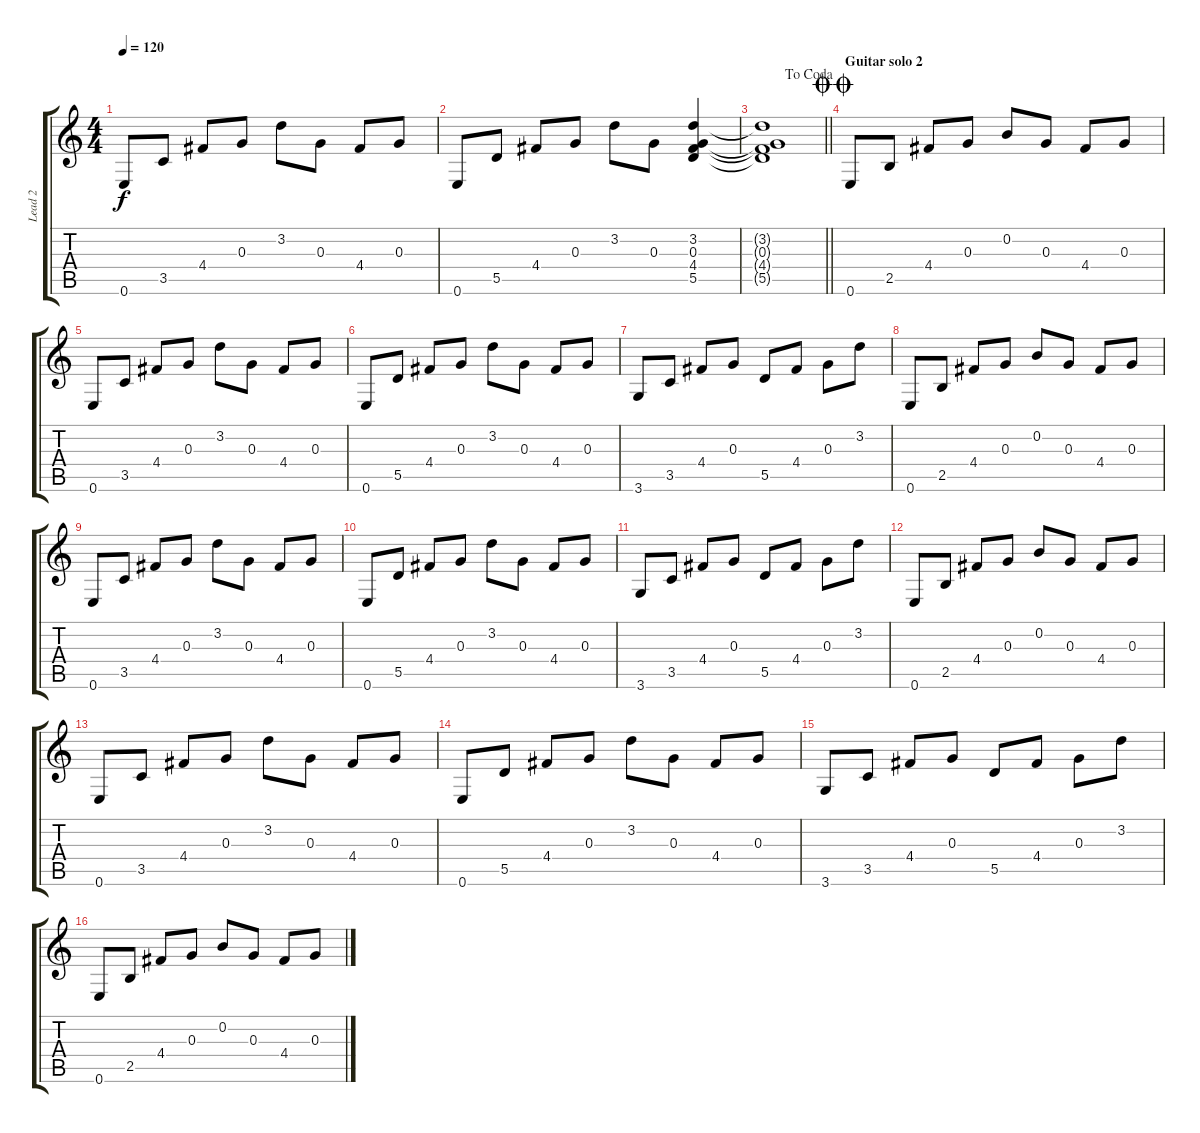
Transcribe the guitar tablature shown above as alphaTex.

\track ("Lead 2" "Lead 2") {instrument distortionguitar}
\staff {score tabs}
\tuning (E4 B3 G3 D3 A2 E2) {hide}
\ts (4 4)
\tempo 120
\clef g2
\ks c
0.6.8{dy f} 3.5.8 4.4.8 0.3.8 3.2.8 0.3.8 4.4.8 0.3.8 |
0.6.8 5.5.8 4.4.8 0.3.8 3.2.8 0.3.8 (3.2 0.3 4.4 5.5).4 |
\jump dacoda
\barLineRight lightlight
(3.2{t} 0.3{t} 4.4{t} 5.5{t}).1 |
\section ("" "Guitar solo 2")
\jump doublecoda
0.6.8{instrument acousticgrandpiano} 2.5.8 4.4.8 0.3.8 0.2.8 0.3.8 4.4.8 0.3.8 |
0.6.8 3.5.8 4.4.8 0.3.8 3.2.8 0.3.8 4.4.8 0.3.8 |
0.6.8 5.5.8 4.4.8 0.3.8 3.2.8 0.3.8 4.4.8 0.3.8 |
3.6.8 3.5.8 4.4.8 0.3.8 5.5.8 4.4.8 0.3.8 3.2.8 |
0.6.8 2.5.8 4.4.8 0.3.8 0.2.8 0.3.8 4.4.8 0.3.8 |
0.6.8 3.5.8 4.4.8 0.3.8 3.2.8 0.3.8 4.4.8 0.3.8 |
0.6.8 5.5.8 4.4.8 0.3.8 3.2.8 0.3.8 4.4.8 0.3.8 |
3.6.8 3.5.8 4.4.8 0.3.8 5.5.8 4.4.8 0.3.8 3.2.8 |
0.6.8 2.5.8 4.4.8 0.3.8 0.2.8 0.3.8 4.4.8 0.3.8 |
0.6.8 3.5.8 4.4.8 0.3.8 3.2.8 0.3.8 4.4.8 0.3.8 |
0.6.8 5.5.8 4.4.8 0.3.8 3.2.8 0.3.8 4.4.8 0.3.8 |
3.6.8 3.5.8 4.4.8 0.3.8 5.5.8 4.4.8 0.3.8 3.2.8 |
0.6.8 2.5.8 4.4.8 0.3.8 0.2.8 0.3.8 4.4.8 0.3.8
